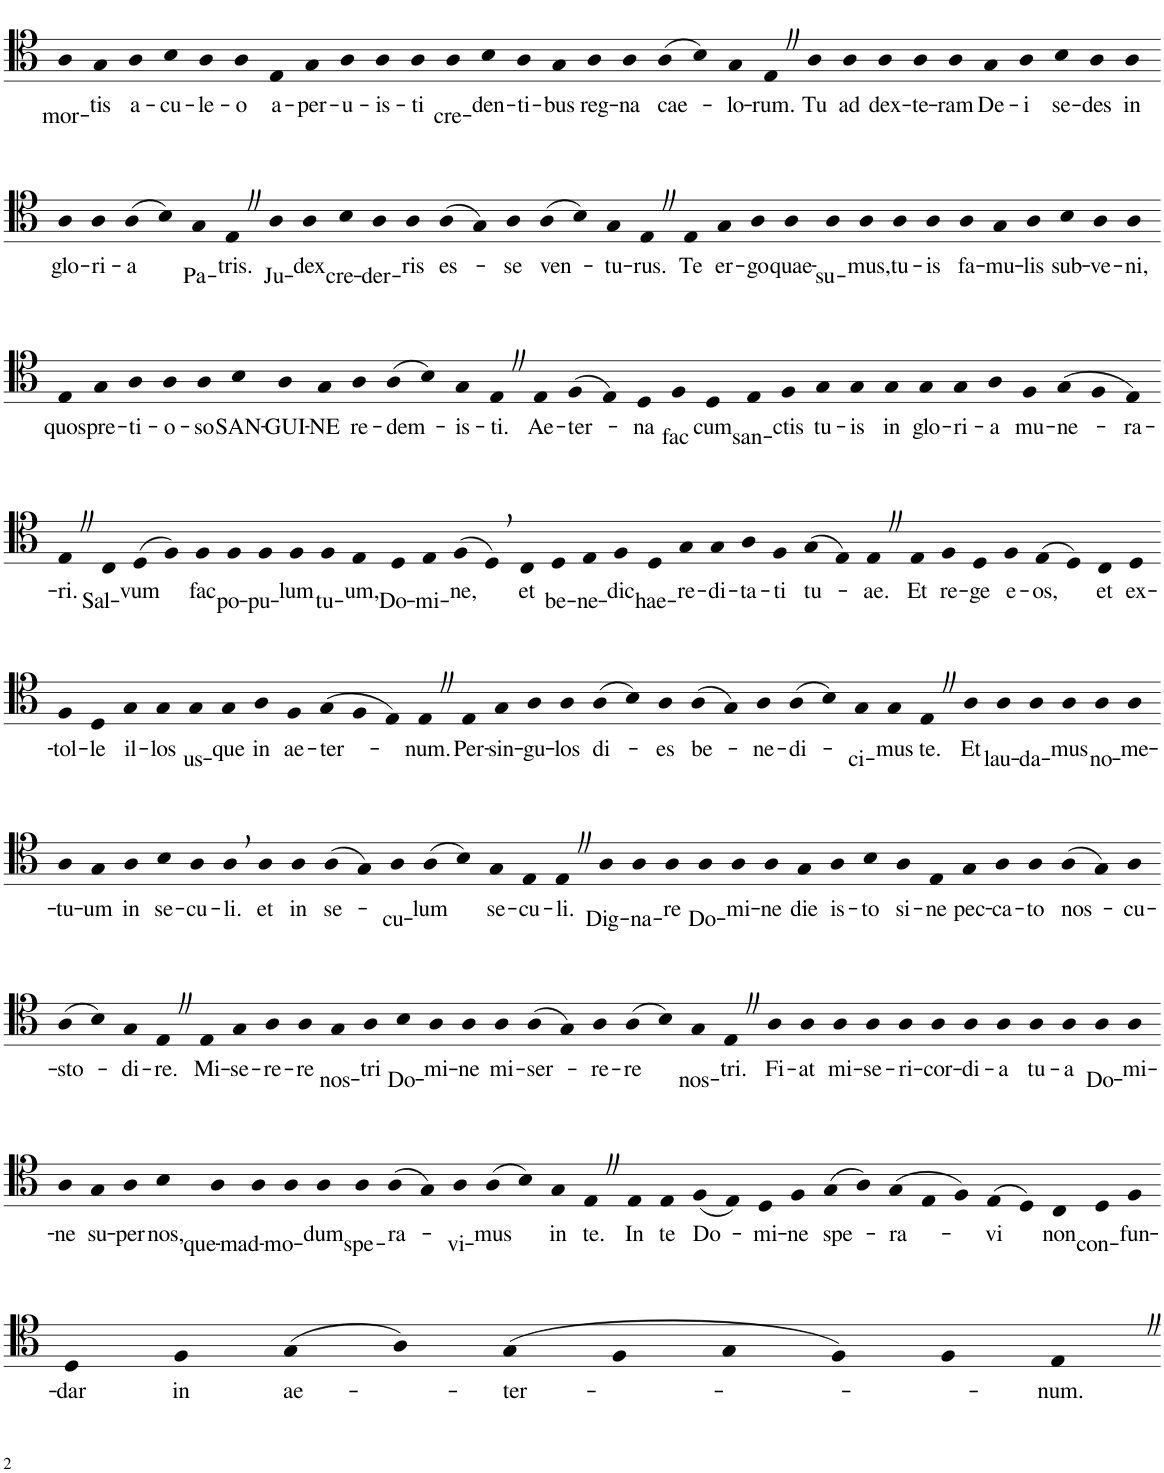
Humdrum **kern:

**kern	**text
*part1	*part1
*staff1	*staff1
*I"Piano	*
*I'Pno.	*
!!LO:PB:g=z
*clefC4	*
*k[]	*
*M63/4	*
=10	=10
!	!LO:LY:b
4A	mor-
!	!LO:LY:b
4G	-tis
!	!LO:LY:b
4A	a-
!	!LO:LY:b
4B	-cu-
!	!LO:LY:b
4A	-le-
!	!LO:LY:b
4A	-o
!	!LO:LY:b
4E	a-
!	!LO:LY:b
4G	-per-
!	!LO:LY:b
4A	-u-
!	!LO:LY:b
4A	-is-
!	!LO:LY:b
4A	-ti
!	!LO:LY:b
4A	cre-
!	!LO:LY:b
4B	-den-
!	!LO:LY:b
4A	-ti-
!	!LO:LY:b
4G	-bus
!	!LO:LY:b
4A	reg-
!	!LO:LY:b
4A	-na
!	!LO:LY:b
(4A	cae-
4B)	.
!	!LO:LY:b
4G	-lo-
!	!LO:LY:b
4EZ	-rum.
!	!LO:LY:b
4A	Tu
!	!LO:LY:b
4A	ad
!	!LO:LY:b
4A	dex-
!	!LO:LY:b
4A	-te-
!	!LO:LY:b
4A	-ram
!	!LO:LY:b
4G	De-
!	!LO:LY:b
4A	-i
!	!LO:LY:b
4B	se-
!	!LO:LY:b
4A	-des
!	!LO:LY:b
4A	in
!!LO:LB:g=z
=11-	=11-
!	!LO:LY:b
4A	glo-
!	!LO:LY:b
4A	-ri-
!	!LO:LY:b
(4A	-a
4B)	.
!	!LO:LY:b
4G	Pa-
!	!LO:LY:b
4EZ	-tris.
!	!LO:LY:b
4A	Ju-
!	!LO:LY:b
4A	-dex
!	!LO:LY:b
4B	cre-
!	!LO:LY:b
4A	-der-
!	!LO:LY:b
4A	-ris
!	!LO:LY:b
(4A	es-
4G)	.
!	!LO:LY:b
4A	-se
!	!LO:LY:b
(4A	ven-
4B)	.
!	!LO:LY:b
4G	-tu-
!	!LO:LY:b
4EZ	-rus.
!	!LO:LY:b
4E	Te
!	!LO:LY:b
4G	er-
!	!LO:LY:b
4A	-go
!	!LO:LY:b
4A	quae-
!	!LO:LY:b
4A	-su-
!	!LO:LY:b
4A	-mus,
!	!LO:LY:b
4A	tu-
!	!LO:LY:b
4A	-is
!	!LO:LY:b
4A	fa-
!	!LO:LY:b
4G	-mu-
!	!LO:LY:b
4A	-lis
!	!LO:LY:b
4B	sub-
!	!LO:LY:b
4A	-ve-
!	!LO:LY:b
4A	-ni,
!!LO:LB:g=z
=12-	=12-
!	!LO:LY:b
4E	quos
!	!LO:LY:b
4G	pre-
!	!LO:LY:b
4A	-ti-
!	!LO:LY:b
4A	-o-
!	!LO:LY:b
4A	-so
!	!LO:LY:b
4B	SAN-
!	!LO:LY:b
4A	-GUI-
!	!LO:LY:b
4G	-NE
!	!LO:LY:b
4A	re-
!	!LO:LY:b
(4A	-dem-
4B)	.
!	!LO:LY:b
4G	-is-
!	!LO:LY:b
4EZ	-ti.
!	!LO:LY:b
4E	Ae-
!	!LO:LY:b
(4F	-ter-
4E)	.
!	!LO:LY:b
4D	-na
!	!LO:LY:b
4F	fac
!	!LO:LY:b
4D	cum
!	!LO:LY:b
4E	san-
!	!LO:LY:b
4F	-ctis
!	!LO:LY:b
4G	tu-
!	!LO:LY:b
4G	-is
!	!LO:LY:b
4G	in
!	!LO:LY:b
4G	glo-
!	!LO:LY:b
4G	-ri-
!	!LO:LY:b
4A	-a
!	!LO:LY:b
4F	mu-
!	!LO:LY:b
(4G	-ne-
4F	.
!	!LO:LY:b
4E)	-ra-
!!LO:LB:g=z
=13-	=13-
!	!LO:LY:b
4EZ	-ri.
!	!LO:LY:b
4C	Sal-
!	!LO:LY:b
(4D	-vum
4F)	.
!	!LO:LY:b
4F	fac
!	!LO:LY:b
4F	po-
!	!LO:LY:b
4F	-pu-
!	!LO:LY:b
4F	-lum
!	!LO:LY:b
4F	tu-
!	!LO:LY:b
4E	-um,
!	!LO:LY:b
4D	Do-
!	!LO:LY:b
4E	-mi-
!	!LO:LY:b
(4F	-ne,
4D,)	.
!	!LO:LY:b
4C	et
!	!LO:LY:b
4D	be-
!	!LO:LY:b
4E	-ne-
!	!LO:LY:b
4F	-dic
!	!LO:LY:b
4D	hae-
!	!LO:LY:b
4G	-re-
!	!LO:LY:b
4G	-di-
!	!LO:LY:b
4A	-ta-
!	!LO:LY:b
4F	-ti
!	!LO:LY:b
(4G	tu-
4E)	.
!	!LO:LY:b
4EZ	-ae.
!	!LO:LY:b
4E	Et
!	!LO:LY:b
4F	re-
!	!LO:LY:b
4D	-ge
!	!LO:LY:b
4F	e-
!	!LO:LY:b
(4E	-os,
4D)	.
!	!LO:LY:b
4C	et
!	!LO:LY:b
4D	ex-
!!LO:LB:g=z
=14-	=14-
!	!LO:LY:b
4F	-tol-
!	!LO:LY:b
4D	-le
!	!LO:LY:b
4G	il-
!	!LO:LY:b
4G	-los
!	!LO:LY:b
4G	us-
!	!LO:LY:b
4G	-que
!	!LO:LY:b
4A	in
!	!LO:LY:b
4F	ae-
!	!LO:LY:b
(4G	-ter-
4F	.
4E)	.
!	!LO:LY:b
4EZ	-num.
!	!LO:LY:b
4E	Per-
!	!LO:LY:b
4G	-sin-
!	!LO:LY:b
4A	-gu-
!	!LO:LY:b
4A	-los
!	!LO:LY:b
(4A	di-
4B)	.
!	!LO:LY:b
4A	-es
!	!LO:LY:b
(4A	be-
4G)	.
!	!LO:LY:b
4A	-ne-
!	!LO:LY:b
(4A	-di-
4B)	.
!	!LO:LY:b
4G	-ci-
!	!LO:LY:b
4G	-mus
!	!LO:LY:b
4EZ	te.
!	!LO:LY:b
4A	Et
!	!LO:LY:b
4A	lau-
!	!LO:LY:b
4A	-da-
!	!LO:LY:b
4A	-mus
!	!LO:LY:b
4A	no-
!	!LO:LY:b
4A	-me-
!!LO:LB:g=z
=15-	=15-
!	!LO:LY:b
4A	-tu-
!	!LO:LY:b
4G	-um
!	!LO:LY:b
4A	in
!	!LO:LY:b
4B	se-
!	!LO:LY:b
4A	-cu-
!	!LO:LY:b
4A,	-li.
!	!LO:LY:b
4A	et
!	!LO:LY:b
4A	in
!	!LO:LY:b
(4A	se-
4G)	.
!	!LO:LY:b
4A	-cu-
!	!LO:LY:b
(4A	-lum
4B)	.
!	!LO:LY:b
4G	se-
!	!LO:LY:b
4E	-cu-
!	!LO:LY:b
4EZ	-li.
!	!LO:LY:b
4A	Dig-
!	!LO:LY:b
4A	-na-
!	!LO:LY:b
4A	-re
!	!LO:LY:b
4A	Do-
!	!LO:LY:b
4A	-mi-
!	!LO:LY:b
4A	-ne
!	!LO:LY:b
4G	die
!	!LO:LY:b
4A	is-
!	!LO:LY:b
4B	-to
!	!LO:LY:b
4A	si-
!	!LO:LY:b
4E	-ne
!	!LO:LY:b
4G	pec-
!	!LO:LY:b
4A	-ca-
!	!LO:LY:b
4A	-to
!	!LO:LY:b
(4A	nos-
4G)	.
!	!LO:LY:b
4A	-cu-
!!LO:LB:g=z
=16-	=16-
!	!LO:LY:b
(4A	-sto-
4B)	.
!	!LO:LY:b
4G	-di-
!	!LO:LY:b
4EZ	-re.
!	!LO:LY:b
4E	Mi-
!	!LO:LY:b
4G	-se-
!	!LO:LY:b
4A	-re-
!	!LO:LY:b
4A	-re
!	!LO:LY:b
4G	nos-
!	!LO:LY:b
4A	-tri
!	!LO:LY:b
4B	Do-
!	!LO:LY:b
4A	-mi-
!	!LO:LY:b
4A	-ne
!	!LO:LY:b
4A	mi-
!	!LO:LY:b
(4A	-ser-
4G)	.
!	!LO:LY:b
4A	-re-
!	!LO:LY:b
(4A	-re
4B)	.
!	!LO:LY:b
4G	nos-
!	!LO:LY:b
4EZ	-tri.
!	!LO:LY:b
4A	Fi-
!	!LO:LY:b
4A	-at
!	!LO:LY:b
4A	mi-
!	!LO:LY:b
4A	-se-
!	!LO:LY:b
4A	-ri-
!	!LO:LY:b
4A	-cor-
!	!LO:LY:b
4A	-di-
!	!LO:LY:b
4A	-a
!	!LO:LY:b
4A	tu-
!	!LO:LY:b
4A	-a
!	!LO:LY:b
4A	Do-
!	!LO:LY:b
4A	-mi-
!!LO:LB:g=z
=17-	=17-
!	!LO:LY:b
4A	-ne
!	!LO:LY:b
4G	su-
!	!LO:LY:b
4A	-per
!	!LO:LY:b
4B	nos,
!	!LO:LY:b
4A	que-
!	!LO:LY:b
4A	-mad-
!	!LO:LY:b
4A	-mo-
!	!LO:LY:b
4A	-dum
!	!LO:LY:b
4A	spe-
!	!LO:LY:b
(4A	-ra-
4G)	.
!	!LO:LY:b
4A	-vi-
!	!LO:LY:b
(4A	-mus
4B)	.
!	!LO:LY:b
4G	in
!	!LO:LY:b
4EZ	te.
!	!LO:LY:b
4E	In
!	!LO:LY:b
4E	te
!	!LO:LY:b
(4F	Do-
4E)	.
!	!LO:LY:b
4D	-mi-
!	!LO:LY:b
4F	-ne
!	!LO:LY:b
(4G	spe-
4A)	.
!	!LO:LY:b
(4G	-ra-
4E	.
4F)	.
!	!LO:LY:b
(4E	-vi
4D)	.
!	!LO:LY:b
4C	non
!	!LO:LY:b
4D	con-
!	!LO:LY:b
4F	-fun-
!!LO:LB:g=z
=18-	=18-
!	!LO:LY:b
4D	-dar
!	!LO:LY:b
4F	in
!	!LO:LY:b
(4G	ae-
4A)	.
!	!LO:LY:b
(4G	-ter-
4F	.
4G	.
4F)	.
4F	.
!	!LO:LY:b
4EZ	-num.
=-	=-
*-	*-
